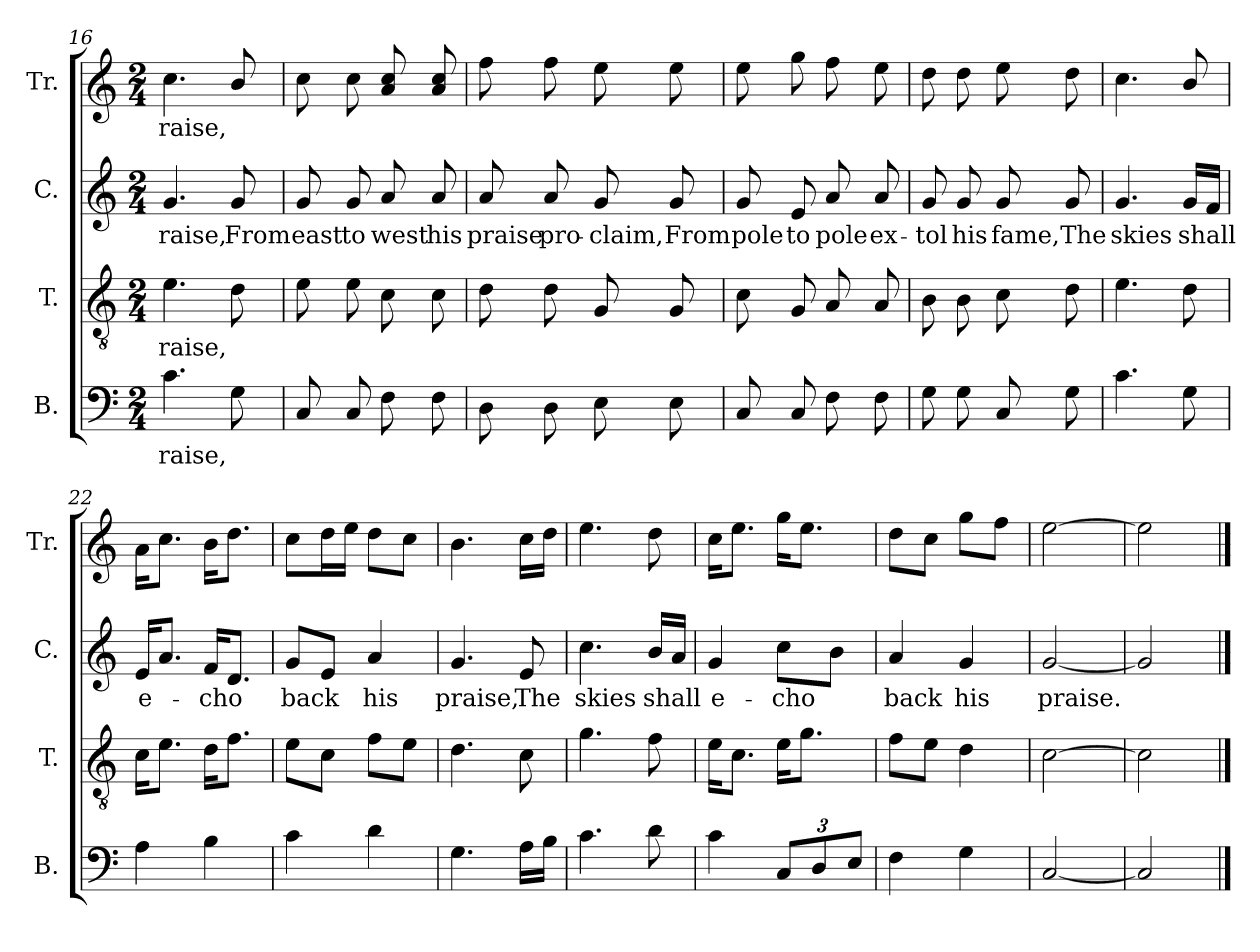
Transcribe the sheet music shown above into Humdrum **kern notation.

**kern	**text	**kern	**text	**kern	**text	**kern	**text
*part4	*part4	*part3	*part3	*part2	*part2	*part1	*part1
*staff4	*staff4	*staff3	*staff3	*staff2	*staff2	*staff1	*staff1
*I"B.	*	*I"T.	*	*I"C.	*	*I"Tr.	*
*I'B.	*	*I'T.	*	*I'C.	*	*I'Tr.	*
*clefF4	*	*clefGv2	*	*clefG2	*	*clefG2	*
*k[]	*	*k[]	*	*k[]	*	*k[]	*
*M2/4	*	*M2/4	*	*M2/4	*	*M2/4	*
=16	=16	=16	=16	=16	=16	=16	=16
4.c\	raise,	4.e\	raise,	4.g/	raise,	4.cc\	raise,
8G\	.	8d\	.	8g/	From	8b/	.
=17	=17	=17	=17	=17	=17	=17	=17
8C/	.	8e\	.	8g/	east	8cc\	.
8C/	.	8e\	.	8g/	to	8cc\	.
8F\	.	8c\	.	8a/	west	8a/ 8cc/	.
8F\	.	8c\	.	8a/	his	8a/ 8cc/	.
=18	=18	=18	=18	=18	=18	=18	=18
8D\	.	8d\	.	8a/	praise	8ff\	.
8D\	.	8d\	.	8a/	pro-	8ff\	.
8E\	.	8G/	.	8g/	-claim,	8ee\	.
8E\	.	8G/	.	8g/	From	8ee\	.
!!LO:LB:g=z
=19	=19	=19	=19	=19	=19	=19	=19
8C/	.	8c\	.	8g/	pole	8ee\	.
8C/	.	8G/	.	8e/	to	8gg\	.
8F\	.	8A/	.	8a/	pole	8ff\	.
8F\	.	8A/	.	8a/	ex-	8ee\	.
=20	=20	=20	=20	=20	=20	=20	=20
8G\	.	8B\	.	8g/	-tol	8dd\	.
8G\	.	8B\	.	8g/	his	8dd\	.
8C/	.	8c\	.	8g/	fame,	8ee\	.
8G\	.	8d\	.	8g/	The	8dd\	.
=21	=21	=21	=21	=21	=21	=21	=21
4.c\	.	4.e\	.	4.g/	skies	4.cc\	.
8G\	.	8d\	.	16g/LL	shall	8b/	.
.	.	.	.	16f/JJ	.	.	.
=22	=22	=22	=22	=22	=22	=22	=22
4A\	.	16c\KL	.	16e/KL	e-	16a\KL	.
.	.	8.e\J	.	8.a/J	.	8.cc\J	.
4B\	.	16d\KL	.	16f/KL	-cho	16b\KL	.
.	.	8.f\J	.	8.d/J	.	8.dd\J	.
=23	=23	=23	=23	=23	=23	=23	=23
4c\	.	8e\L	.	8g/L	back	8cc\L	.
.	.	8c\J	.	8e/J	.	16dd\L	.
.	.	.	.	.	.	16ee\JJ	.
4d\	.	8f\L	.	4a/	his	8dd\L	.
.	.	8e\J	.	.	.	8cc\J	.
=24	=24	=24	=24	=24	=24	=24	=24
4.G\	.	4.d\	.	4.g/	praise,	4.b\	.
16A\LL	.	8c\	.	8e/	The	16cc\LL	.
16B\JJ	.	.	.	.	.	16dd\JJ	.
=25	=25	=25	=25	=25	=25	=25	=25
4.c\	.	4.g\	.	4.cc\	skies	4.ee\	.
8d\	.	8f\	.	16b/LL	shall	8dd\	.
.	.	.	.	16a/JJ	.	.	.
=26	=26	=26	=26	=26	=26	=26	=26
4c\	.	16e\KL	.	4g/	e-	16cc\KL	.
.	.	8.c\J	.	.	.	8.ee\J	.
*Xbrackettup	*	*	*	*	*	*	*
12C/L	.	16e\KL	.	8cc\L	-cho	16gg\KL	.
.	.	8.g\J	.	.	.	8.ee\J	.
12D/	.	.	.	.	.	.	.
.	.	.	.	8b\J	.	.	.
12E/J	.	.	.	.	.	.	.
!!LO:LB:g=z
=27	=27	=27	=27	=27	=27	=27	=27
4F\	.	8f\L	.	4a/	back	8dd\L	.
.	.	8e\J	.	.	.	8cc\J	.
4G\	.	4d\	.	4g/	his	8gg\L	.
.	.	.	.	.	.	8ff\J	.
=28	=28	=28	=28	=28	=28	=28	=28
[2C/	.	[2c\	.	[2g/	praise.	[2ee\	.
=29	=29	=29	=29	=29	=29	=29	=29
2C/]	.	2c\]	.	2g/]	.	2ee\]	.
==	==	==	==	==	==	==	==
*-	*-	*-	*-	*-	*-	*-	*-
